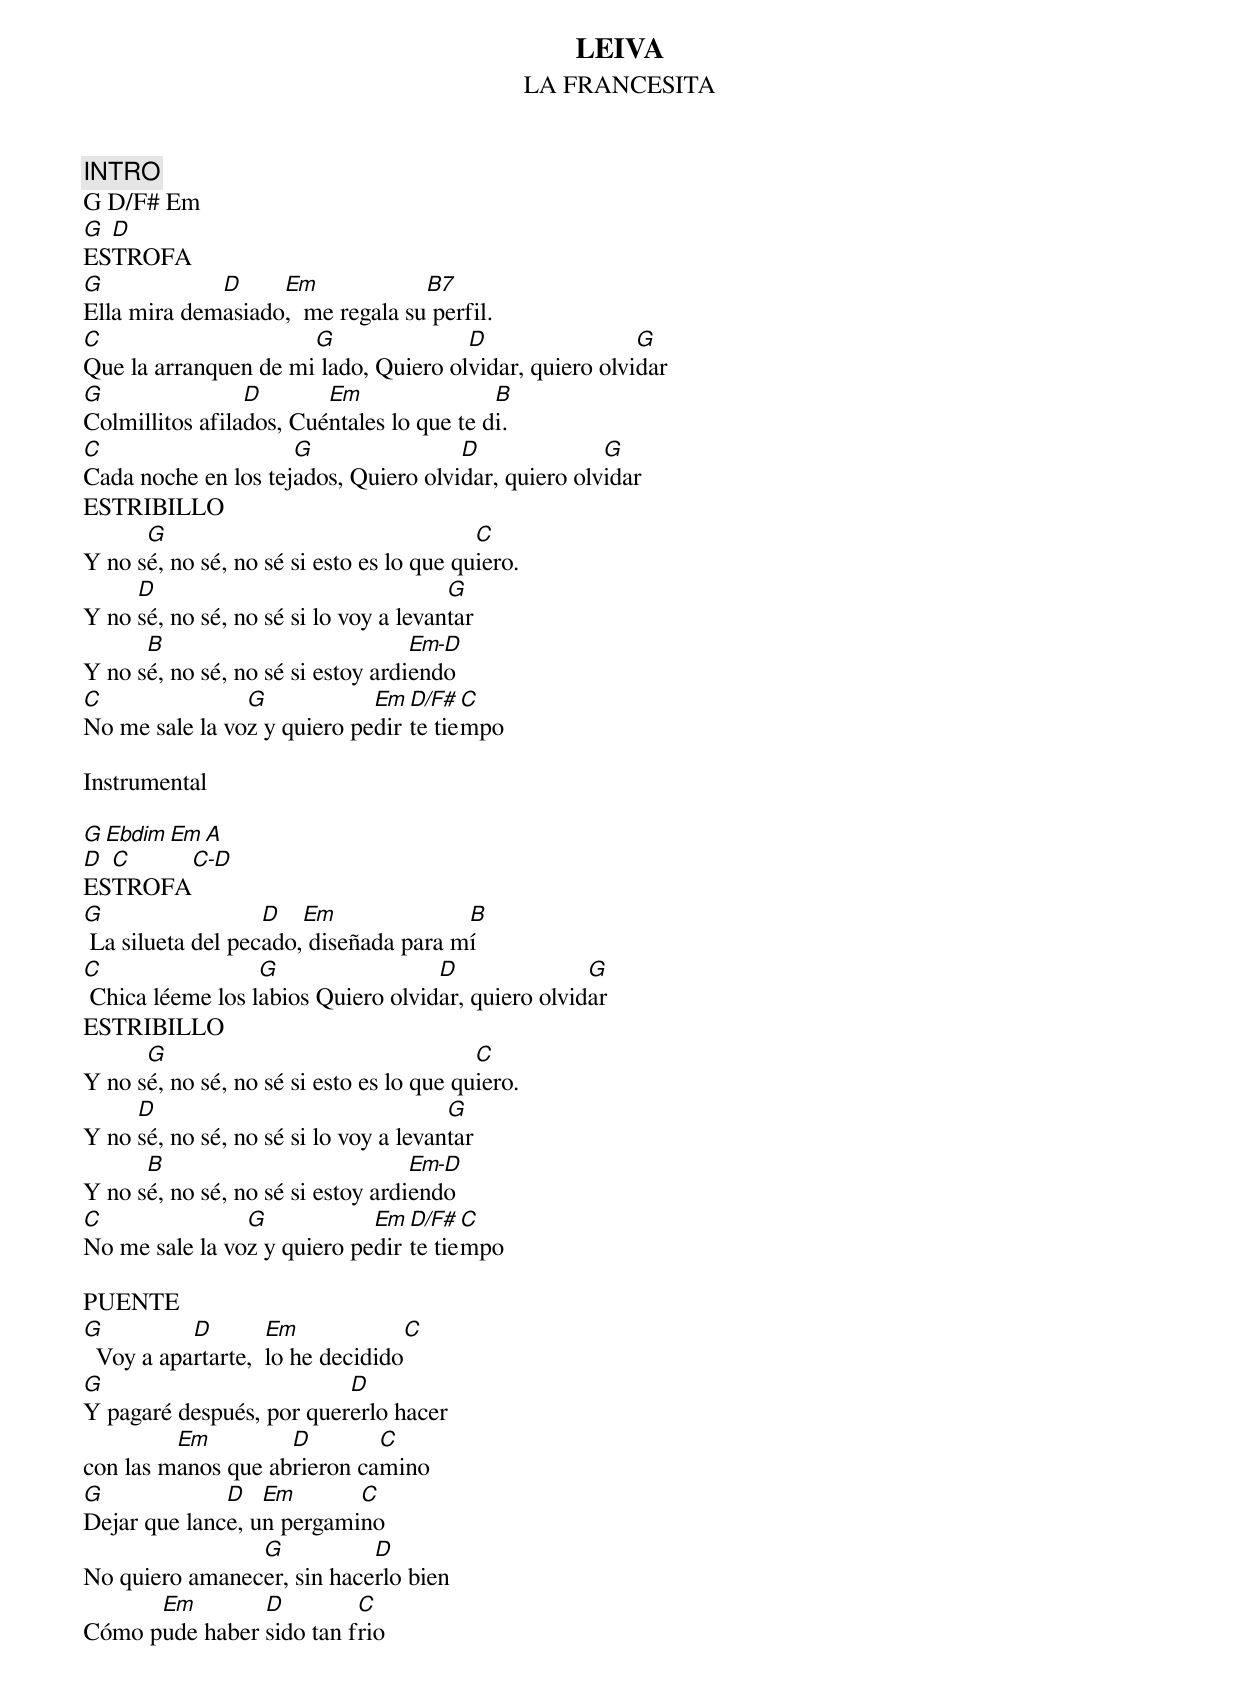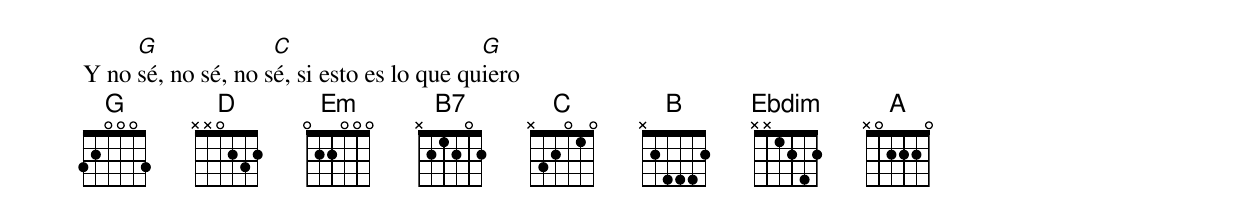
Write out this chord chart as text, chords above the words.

LEIVA
LA FRANCESITA
INTRO
G D/F# Em
G D
ESTROFA
G            D     Em             B7
Ella mira demasiado,  me regala su perfil.
C                     G               D                 G
Que la arranquen de mi lado, Quiero olvidar, quiero olvidar
G                D       Em                B
Colmillitos afilados, Cuéntales lo que te di.
C                    G                D              G
Cada noche en los tejados, Quiero olvidar, quiero olvidar
ESTRIBILLO
      G                                   C
Y no sé, no sé, no sé si esto es lo que quiero.
     D                                 G
Y no sé, no sé, no sé si lo voy a levantar
      B                            Em-D
Y no sé, no sé, no sé si estoy ardiendo
C               G            Em D/F#  C
No me sale la voz y quiero pedirte tiempo

Instrumental

G Ebdim Em A
D C    C-D
ESTROFA
G                  D   Em              B
 La silueta del pecado, diseñada para mí
C                 G                 D               G
 Chica léeme los labios Quiero olvidar, quiero olvidar
ESTRIBILLO
      G                                   C
Y no sé, no sé, no sé si esto es lo que quiero.
     D                                 G
Y no sé, no sé, no sé si lo voy a levantar
      B                            Em-D
Y no sé, no sé, no sé si estoy ardiendo
C               G            Em D/F#  C
No me sale la voz y quiero pedirte tiempo

PUENTE
G          D        Em            C
  Voy a apartarte,  lo he decidido
G                         D
Y pagaré después, por quererlo hacer
         Em         D        C
con las manos que abrieron camino
G             D   Em       C
Dejar que lance, un pergamino
                G           D
No quiero amanecer, sin hacerlo bien
      Em        D         C
Cómo pude haber sido tan frio
     G              C                      G
Y no sé, no sé, no sé, si esto es lo que quiero
